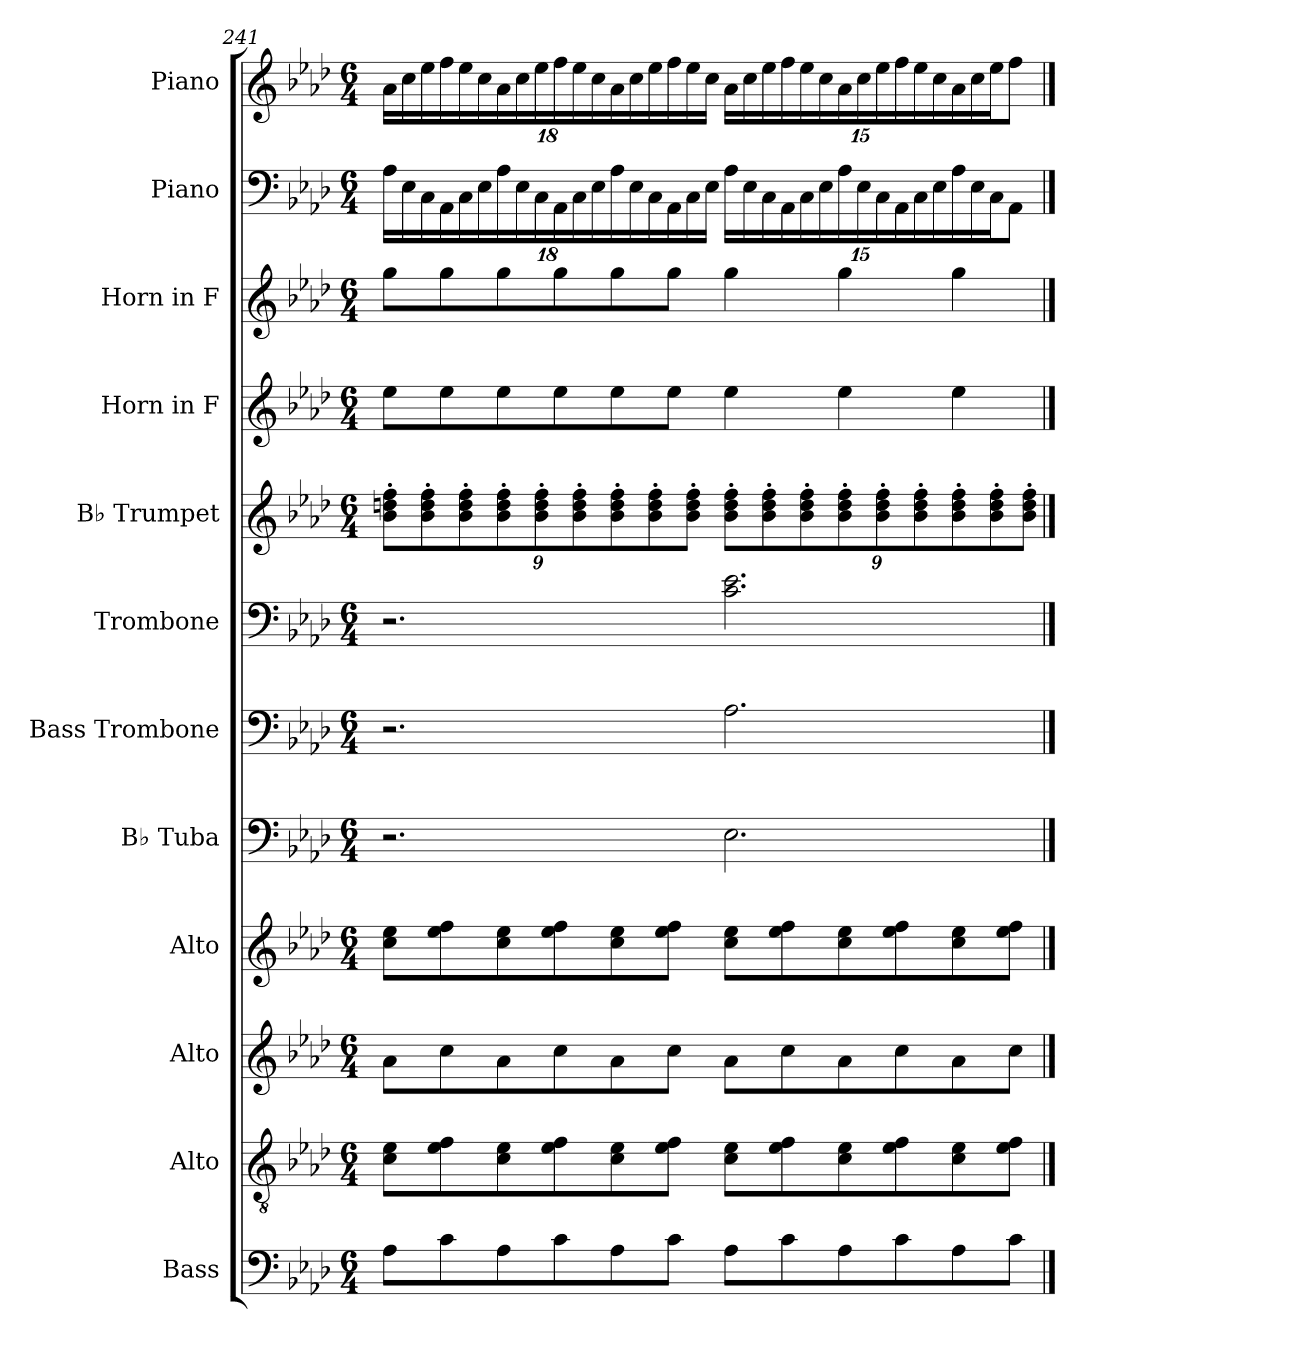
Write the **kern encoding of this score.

**kern	**kern	**kern	**kern	**kern	**kern	**kern	**kern	**kern	**kern	**kern	**kern
*part12	*part11	*part10	*part9	*part8	*part7	*part6	*part5	*part4	*part3	*part2	*part1
*staff12	*staff11	*staff10	*staff9	*staff8	*staff7	*staff6	*staff5	*staff4	*staff3	*staff2	*staff1
*I"Bass	*I"Alto	*I"Alto	*I"Alto	*I"B♭ Tuba	*I"Bass Trombone	*I"Trombone	*I"B♭ Trumpet	*I"Horn in F	*I"Horn in F	*I"Piano	*I"Piano
*I'B.	*I'A.	*I'A.	*I'A.	*I'B♭ Tu.	*I'B. Tbn.	*I'Tbn.	*I'B♭ Tpt.	*	*	*I'Pno.	*I'Pno.
!!LO:PB:g=z
*clefF4	*clefGv2	*clefG2	*clefG2	*clefF4	*clefF4	*clefF4	*clefG2	*clefG2	*clefG2	*clefF4	*clefG2
*	*	*	*	*	*	*	*ITrd1c2	*ITrd4c7	*ITrd4c7	*	*
*k[b-e-a-d-]	*k[b-e-a-d-]	*k[b-e-a-d-]	*k[b-e-a-d-]	*k[b-e-a-d-]	*k[b-e-a-d-]	*k[b-e-a-d-]	*k[b-e-a-d-g-c-]	*k[b-e-a-d-g-]	*k[b-e-a-d-g-]	*k[b-e-a-d-]	*k[b-e-a-d-]
*M6/4	*M6/4	*M6/4	*M6/4	*M6/4	*M6/4	*M6/4	*M6/4	*M6/4	*M6/4	*M6/4	*M6/4
*	*	*	*	*	*	*	*Xbrackettup	*	*	*Xbrackettup	*Xbrackettup
=241	=241	=241	=241	=241	=241	=241	=241	=241	=241	=241	=241
8A-\L	8c\ 8e-\L	8a-\L	8cc\ 8ee-\L	2.r	2.r	2.r	12a-\' 12ccn\' 12ee-\'L	8a-\L	8cc\L	24A-\LL	24a-\LL
.	.	.	.	.	.	.	.	.	.	24E-\	24cc\
.	.	.	.	.	.	.	12a-\' 12cc\' 12ee-\'	.	.	24C\	24ee-\
8c\	8e-\ 8f\	8cc\	8ee-\ 8ff\	.	.	.	.	8a-\	8cc\	24AA-\	24ff\
.	.	.	.	.	.	.	12a-\' 12cc\' 12ee-\'	.	.	24C\	24ee-\
.	.	.	.	.	.	.	.	.	.	24E-\	24cc\
8A-\	8c\ 8e-\	8a-\	8cc\ 8ee-\	.	.	.	12a-\' 12cc\' 12ee-\'	8a-\	8cc\	24A-\	24a-\
.	.	.	.	.	.	.	.	.	.	24E-\	24cc\
.	.	.	.	.	.	.	12a-\' 12cc\' 12ee-\'	.	.	24C\	24ee-\
8c\	8e-\ 8f\	8cc\	8ee-\ 8ff\	.	.	.	.	8a-\	8cc\	24AA-\	24ff\
.	.	.	.	.	.	.	12a-\' 12cc\' 12ee-\'	.	.	24C\	24ee-\
.	.	.	.	.	.	.	.	.	.	24E-\	24cc\
8A-\	8c\ 8e-\	8a-\	8cc\ 8ee-\	.	.	.	12a-\' 12cc\' 12ee-\'	8a-\	8cc\	24A-\	24a-\
.	.	.	.	.	.	.	.	.	.	24E-\	24cc\
.	.	.	.	.	.	.	12a-\' 12cc\' 12ee-\'	.	.	24C\	24ee-\
8c\J	8e-\ 8f\J	8cc\J	8ee-\ 8ff\J	.	.	.	.	8a-\J	8cc\J	24AA-\	24ff\
.	.	.	.	.	.	.	12a-\' 12cc\' 12ee-\'J	.	.	24C\	24ee-\
.	.	.	.	.	.	.	.	.	.	24E-\JJ	24cc\JJ
8A-\L	8c\ 8e-\L	8a-\L	8cc\ 8ee-\L	2.E-\	2.A-\	2.c\ 2.e-\	12a-\' 12cc\' 12ee-\'L	4a-\	4cc\	24A-\LL	24a-\LL
.	.	.	.	.	.	.	.	.	.	24E-\	24cc\
.	.	.	.	.	.	.	12a-\' 12cc\' 12ee-\'	.	.	24C\	24ee-\
8c\	8e-\ 8f\	8cc\	8ee-\ 8ff\	.	.	.	.	.	.	24AA-\	24ff\
.	.	.	.	.	.	.	12a-\' 12cc\' 12ee-\'	.	.	24C\	24ee-\
.	.	.	.	.	.	.	.	.	.	24E-\	24cc\
8A-\	8c\ 8e-\	8a-\	8cc\ 8ee-\	.	.	.	12a-\' 12cc\' 12ee-\'	4a-\	4cc\	24A-\	24a-\
.	.	.	.	.	.	.	.	.	.	24E-\	24cc\
.	.	.	.	.	.	.	12a-\' 12cc\' 12ee-\'	.	.	24C\	24ee-\
8c\	8e-\ 8f\	8cc\	8ee-\ 8ff\	.	.	.	.	.	.	24AA-\	24ff\
.	.	.	.	.	.	.	12a-\' 12cc\' 12ee-\'	.	.	24C\	24ee-\
.	.	.	.	.	.	.	.	.	.	24E-\	24cc\
8A-\	8c\ 8e-\	8a-\	8cc\ 8ee-\	.	.	.	12a-\' 12cc\' 12ee-\'	4a-\	4cc\	24A-\	24a-\
.	.	.	.	.	.	.	.	.	.	24E-\	24cc\
.	.	.	.	.	.	.	12a-\' 12cc\' 12ee-\'	.	.	24C\J	24ee-\J
8c\J	8e-\ 8f\J	8cc\J	8ee-\ 8ff\J	.	.	.	.	.	.	8AA-\J	8ff\J
.	.	.	.	.	.	.	12a-\' 12cc\' 12ee-\'J	.	.	.	.
==	==	==	==	==	==	==	==	==	==	==	==
*-	*-	*-	*-	*-	*-	*-	*-	*-	*-	*-	*-
